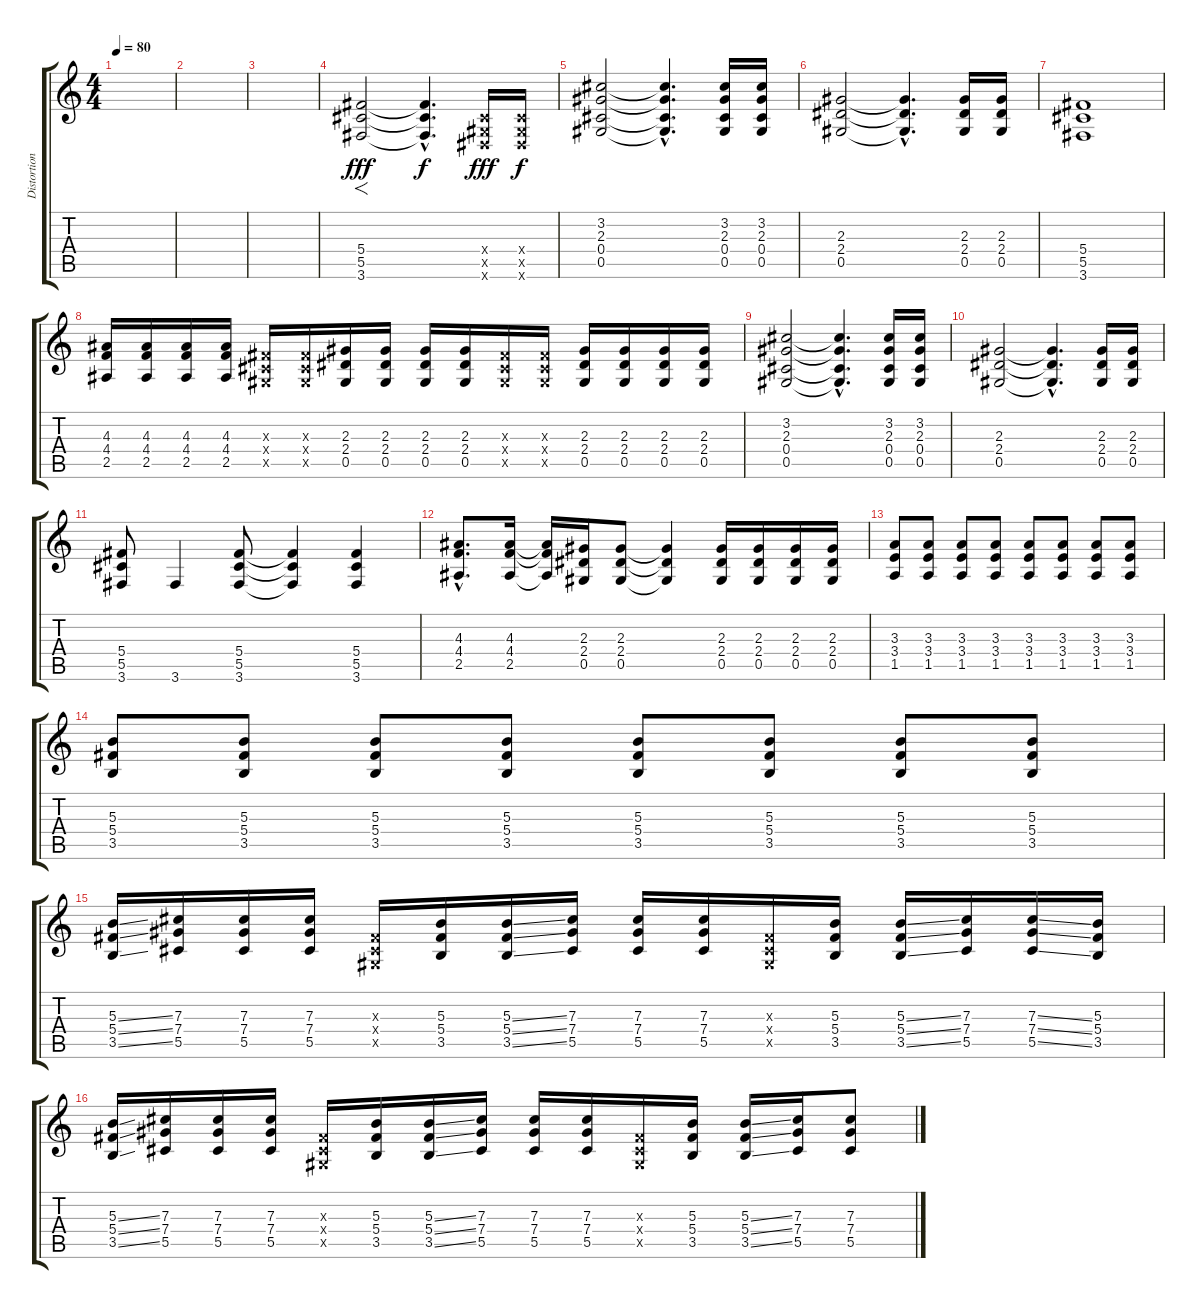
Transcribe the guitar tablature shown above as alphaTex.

\track ("Distortion Guitar" "Distortion") {instrument distortionguitar}
\staff {score tabs}
\tuning (Eb4 Bb3 Gb3 Db3 Ab2 Eb2) {hide}
\ts (4 4)
\tempo 80
\clef g2
\ks c
|
|
|
(5.4 5.5 3.6).2{f dy fff} (5.4{hac t} 5.5{hac t} 3.6{hac t}).4{d dy f} (0.4{x} 0.5{x} 0.6{x}).16{dy fff} (0.4{x} 0.5{x} 0.6{x}).16{dy f} |
(3.2 2.3 0.4 0.5).2 (3.2{hac t} 2.3{hac t} 0.4{hac t} 0.5{hac t}).4{d} (3.2 2.3 0.4 0.5).16 (3.2 2.3 0.4 0.5).16 |
(2.3 2.4 0.5).2 (2.3{hac t} 2.4{hac t} 0.5{hac t}).4{d} (2.3 2.4 0.5).16 (2.3 2.4 0.5).16 |
(5.4 5.5 3.6).1 |
(4.3 4.4 2.5).16 (4.3 4.4 2.5).16 (4.3 4.4 2.5).16 (4.3 4.4 2.5).16 (0.3{x} 0.4{x} 0.5{x}).16 (0.3{x} 0.4{x} 0.5{x}).16 (2.3 2.4 0.5).16 (2.3 2.4 0.5).16 (2.3 2.4 0.5).16 (2.3 2.4 0.5).16 (0.3{x} 0.4{x} 0.5{x}).16 (0.3{x} 0.4{x} 0.5{x}).16 (2.3 2.4 0.5).16 (2.3 2.4 0.5).16 (2.3 2.4 0.5).16 (2.3 2.4 0.5).16 |
(3.2 2.3 0.4 0.5).2 (3.2{hac t} 2.3{hac t} 0.4{hac t} 0.5{hac t}).4{d} (3.2 2.3 0.4 0.5).16 (3.2 2.3 0.4 0.5).16 |
(2.3 2.4 0.5).2 (2.3{hac t} 2.4{hac t} 0.5{hac t}).4{d} (2.3 2.4 0.5).16 (2.3 2.4 0.5).16 |
(5.4 5.5 3.6).8 3.6.4 (5.4 5.5 3.6).8 (5.4{t} 5.5{t} 3.6{t}).4 (5.4 5.5 3.6).4 |
(4.3{hac} 4.4{hac} 2.5{hac}).8{d} (4.3 4.4 2.5).16 (4.3{t} 4.4{t} 2.5{t}).16 (2.3 2.4 0.5).16 (2.3 2.4 0.5).8 (2.3{t} 2.4{t} 0.5{t}).4 (2.3 2.4 0.5).16 (2.3 2.4 0.5).16 (2.3 2.4 0.5).16 (2.3 2.4 0.5).16 |
(3.3 3.4 1.5).8 (3.3 3.4 1.5).8 (3.3 3.4 1.5).8 (3.3 3.4 1.5).8 (3.3 3.4 1.5).8 (3.3 3.4 1.5).8 (3.3 3.4 1.5).8 (3.3 3.4 1.5).8 |
(5.3 5.4 3.5).8 (5.3 5.4 3.5).8 (5.3 5.4 3.5).8 (5.3 5.4 3.5).8 (5.3 5.4 3.5).8 (5.3 5.4 3.5).8 (5.3 5.4 3.5).8 (5.3 5.4 3.5).8 |
(5.3{ss} 5.4{ss} 3.5{ss}).16 (7.3 7.4 5.5).16 (7.3 7.4 5.5).16 (7.3 7.4 5.5).16 (0.3{x} 0.4{x} 0.5{x}).16 (5.3 5.4 3.5).16 (5.3{ss} 5.4{ss} 3.5{ss}).16 (7.3 7.4 5.5).16 (7.3 7.4 5.5).16 (7.3 7.4 5.5).16 (0.3{x} 0.4{x} 0.5{x}).16 (5.3 5.4 3.5).16 (5.3{ss} 5.4{ss} 3.5{ss}).16 (7.3 7.4 5.5).16 (7.3{ss} 7.4{ss} 5.5{ss}).16 (5.3 5.4 3.5).16 |
(5.3{ss} 5.4{ss} 3.5{ss}).16 (7.3 7.4 5.5).16 (7.3 7.4 5.5).16 (7.3 7.4 5.5).16 (0.3{x} 0.4{x} 0.5{x}).16 (5.3 5.4 3.5).16 (5.3{ss} 5.4{ss} 3.5{ss}).16 (7.3 7.4 5.5).16 (7.3 7.4 5.5).16 (7.3 7.4 5.5).16 (0.3{x} 0.4{x} 0.5{x}).16 (5.3 5.4 3.5).16 (5.3{ss} 5.4{ss} 3.5{ss}).16 (7.3 7.4 5.5).16 (7.3{ss} 7.4{ss} 5.5{ss}).8
